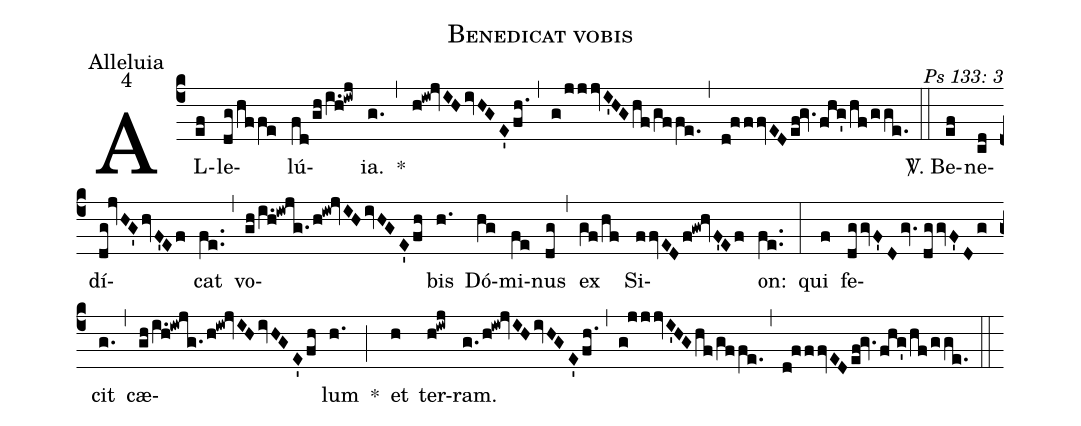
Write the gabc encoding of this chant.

name: Benedicat vobis;
office-part: Alleluia;
mode: 4;
commentary: Ps 133: 3;
%%
(c4) AL(ef)le(dg/hffe)lú(fd/gh/i.h!iwj)ia.(g.) *(,) (h!iw!jvIHivHGE'fh.) (,) (g/jjjvI'HGhf/gffe.) (,) (d!fffvEDef!gv.fhg'/hf/gge.) (::)
<sp>V/</sp>. Be(ef)ne(cd)dí(dg!jvHG'hvF'Ef)cat(fe..) (,) vo(gh/i.h!iwjg./h!iw!jvIHivHGE'fh)bis(h.) Dó(hg)mi(fe)nus(dg) (,) ex(gf/hf) Si(ffvEDf!gw!hvF'Ef)on:(fe..) (:)
qui(f) fe(dggvF'Dgv.//dggvF'Dg)cit(g.) (,) cæ(gh/i.h!iwjg./h!iw!jvIHivHGE'fh)lum(h.) *(;) et(h) ter(h!iwj)ram.(g./h!iw!jvIHivHGE'fh.) (,) (g!jjjvI'HGhf/gffe.) (,) (d!fffvEDef!gv.fhg'/hf/gge.) (::)
